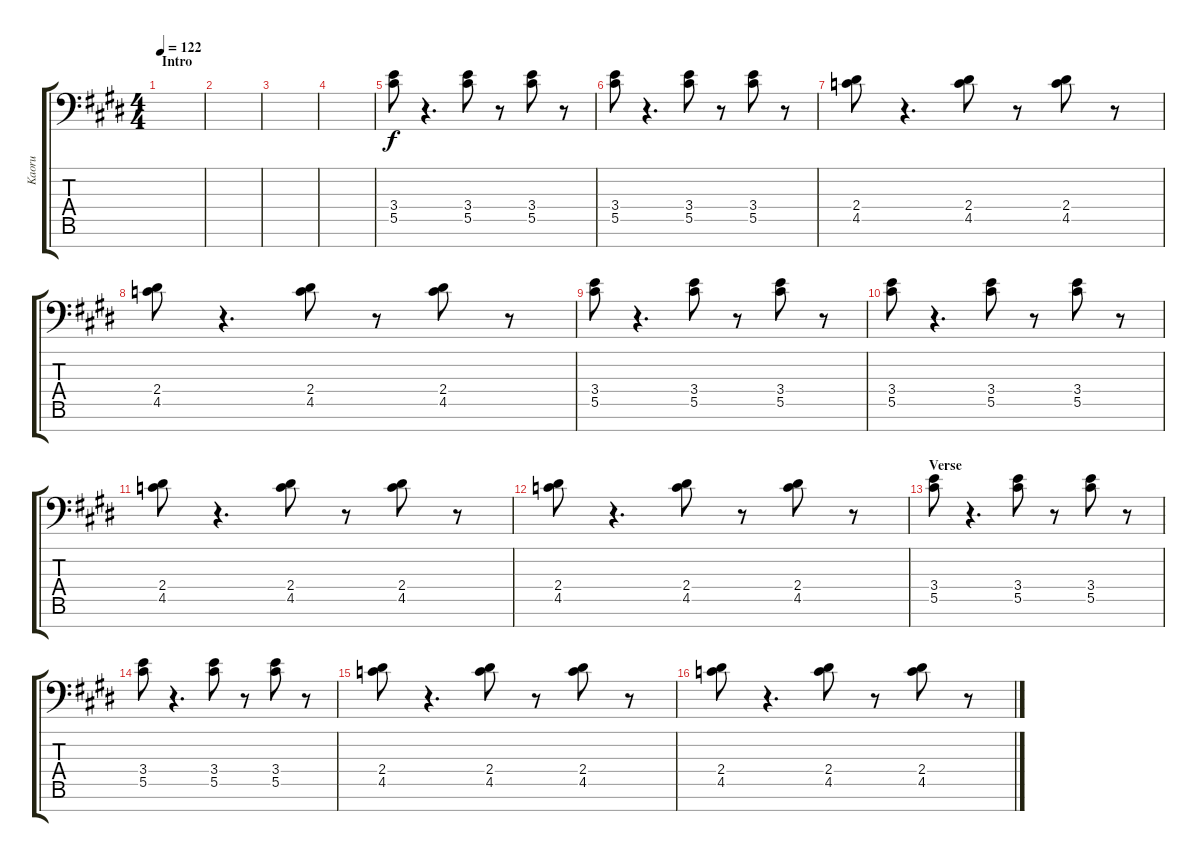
\track ("Kaoru" "Kaoru") {instrument electricguitarjazz}
\staff {score tabs}
\tuning (Eb4 Bb3 Gb3 Db3 Ab2 Db2 Ab1) {hide}
\ts (4 4)
\section ("" "Intro")
\tempo 122
\clef f4
\ks c#minor
|
|
|
|
(3.4 5.5).8 r.4{d} (3.4 5.5).8 r.8 (3.4 5.5).8 r.8 |
(3.4 5.5).8 r.4{d} (3.4 5.5).8 r.8 (3.4 5.5).8 r.8 |
(2.4 4.5).8 r.4{d} (2.4 4.5).8 r.8 (2.4 4.5).8 r.8 |
(2.4 4.5).8 r.4{d} (2.4 4.5).8 r.8 (2.4 4.5).8 r.8 |
(3.4 5.5).8 r.4{d} (3.4 5.5).8 r.8 (3.4 5.5).8 r.8 |
(3.4 5.5).8 r.4{d} (3.4 5.5).8 r.8 (3.4 5.5).8 r.8 |
(2.4 4.5).8 r.4{d} (2.4 4.5).8 r.8 (2.4 4.5).8 r.8 |
(2.4 4.5).8 r.4{d} (2.4 4.5).8 r.8 (2.4 4.5).8 r.8 |
\section ("" "Verse")
(3.4 5.5).8 r.4{d} (3.4 5.5).8 r.8 (3.4 5.5).8 r.8 |
(3.4 5.5).8 r.4{d} (3.4 5.5).8 r.8 (3.4 5.5).8 r.8 |
(2.4 4.5).8 r.4{d} (2.4 4.5).8 r.8 (2.4 4.5).8 r.8 |
(2.4 4.5).8 r.4{d} (2.4 4.5).8 r.8 (2.4 4.5).8 r.8
